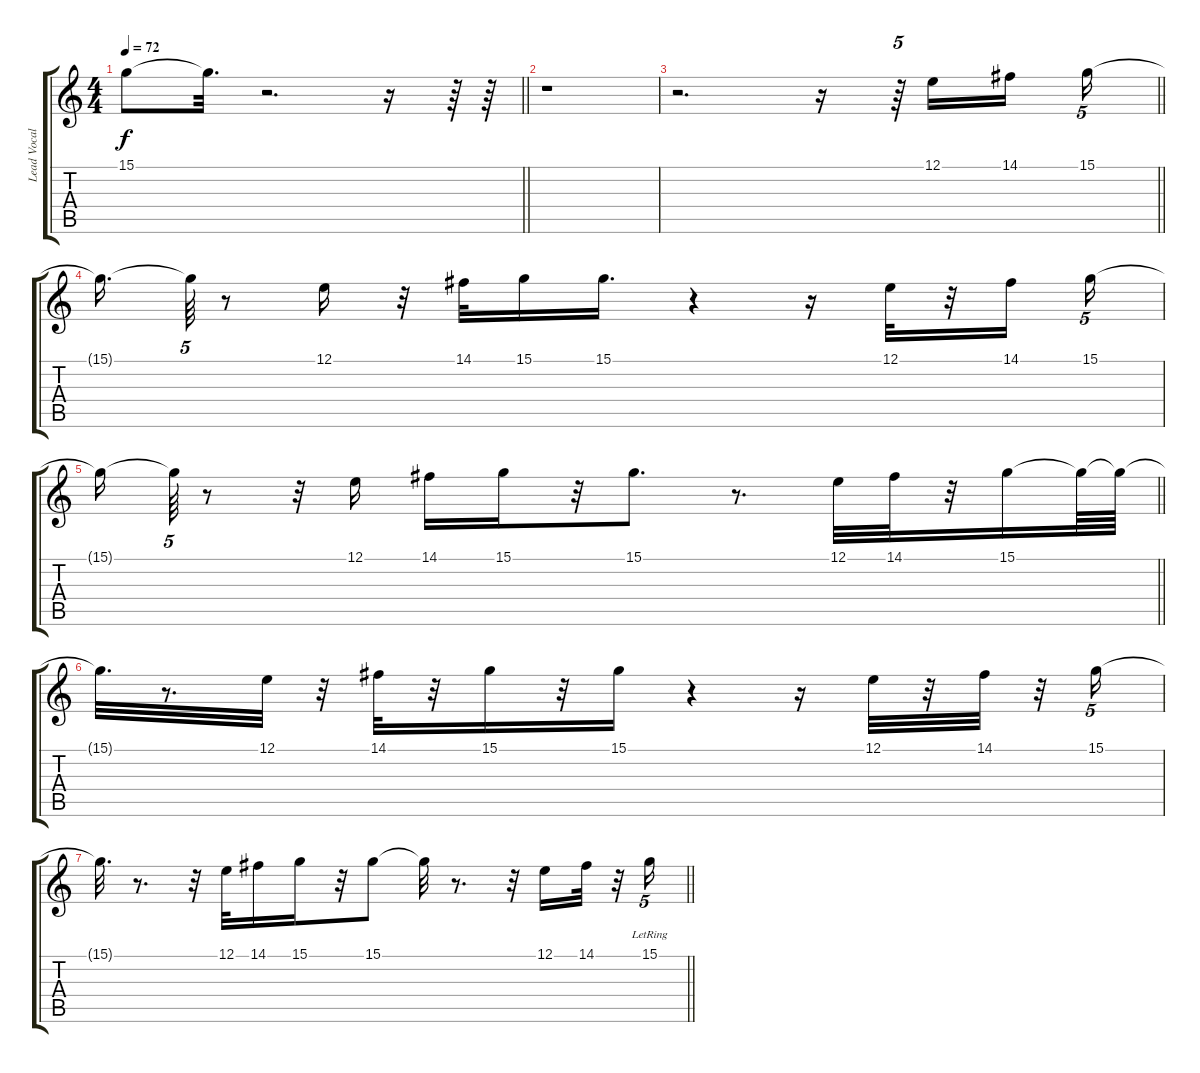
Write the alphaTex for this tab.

\track ("Lead Vocals" "Lead Vocal") {instrument flute}
\staff {score tabs}
\tuning (E4 B3 G3 D3 A2 E2) {hide}
\ts (4 4)
\tempo 72
\clef g2
\barLineRight lightlight
\ks c
15.1{t}.8{dy f} 15.1{t}.32{d} r.2{d} r.16 r.64 r.64 |
r.1 |
\barLineRight lightlight
r.2{d} r.16 r.64{tu (5 4)} 12.1.16 14.1.16{beam splitsecondary} 15.1.16{tu (5 4)} |
15.1{t}.16{d} 15.1{t}.64{tu (5 4)} r.8 12.1.16 r.32 14.1.32 15.1.16 15.1.16{d} r.4 r.16 12.1.32 r.32 14.1.16 15.1.16{tu (5 4)} |
\barLineRight lightlight
15.1{t}.16 15.1{t}.64{tu (5 4)} r.8 r.32 12.1.16 14.1.16 15.1.16 r.32 15.1.8{d} r.8{d} 12.1.32 14.1.32 r.32 15.1.16 15.1{t}.64 15.1{t}.64 |
15.1{t}.32{d} r.8{d} 12.1.32 r.32 14.1.32 r.32 15.1.16 r.32 15.1.16 r.4 r.16 12.1.32 r.32 14.1.32 r.32 15.1.16{tu (5 4)} |
\barLineRight lightlight
15.1{t}.32{d} r.8{d} r.32 12.1.32 14.1.16 15.1.16 r.32 15.1.8 15.1{t}.32 r.8{d} r.32 12.1.16 14.1.32 r.32 15.1{lr}.16{tu (5 4)}
